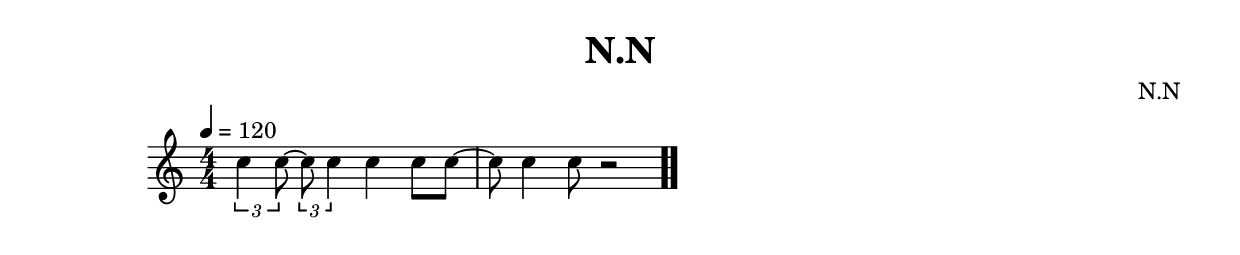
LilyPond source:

\version "2.13.2"

#(ly:set-option 'point-and-click #f)

\header {
  title = "N.N"
  composer = "N.N"
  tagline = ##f
}
global =
{
    \override Staff.TimeSignature #'style = #'()
    \time 4/4
    \clef "treble"
    \key c \major
    \override Rest #'direction = #'0
    \override MultiMeasureRest #'staff-position = #0
}
\score
{
<<
    \transpose c' c'

    
    \new Staff
    <<
    \transpose c' c'

    {
      \global
  		%\override Score.MetronomeMark #'transparent = ##t
  		%\override Score.MetronomeMark #'stencil = ##f
  		
  		\override HorizontalBracket #'direction = #UP
  		\override HorizontalBracket #'bracket-flare = #'(0 . 0)
  		
  		\override TextSpanner #'dash-fraction = #1.0
  		\override TextSpanner #'bound-details #'left #'text = \markup{ \concat{\draw-line #'(0 . -1.0) \draw-line #'(1.0 . 0) }}
  		\override TextSpanner #'bound-details #'right #'text = \markup{ \concat{ \draw-line #'(1.0 . 0) \draw-line #'(0 . -1.0) }}
          \set Score.markFormatter = #format-mark-box-numbers


      \tempo 4 = 120
      \set Score.currentBarNumber = #1
     
      | \time 4/4 \tuplet 3/2 {c''4 c''8~} \tuplet 3/2 {c''8 c''4} c''4 c''8 c''8~ 
      | c''8 c''4 c''8 r2\bar  ".."
    }
    >>
>>    
}
